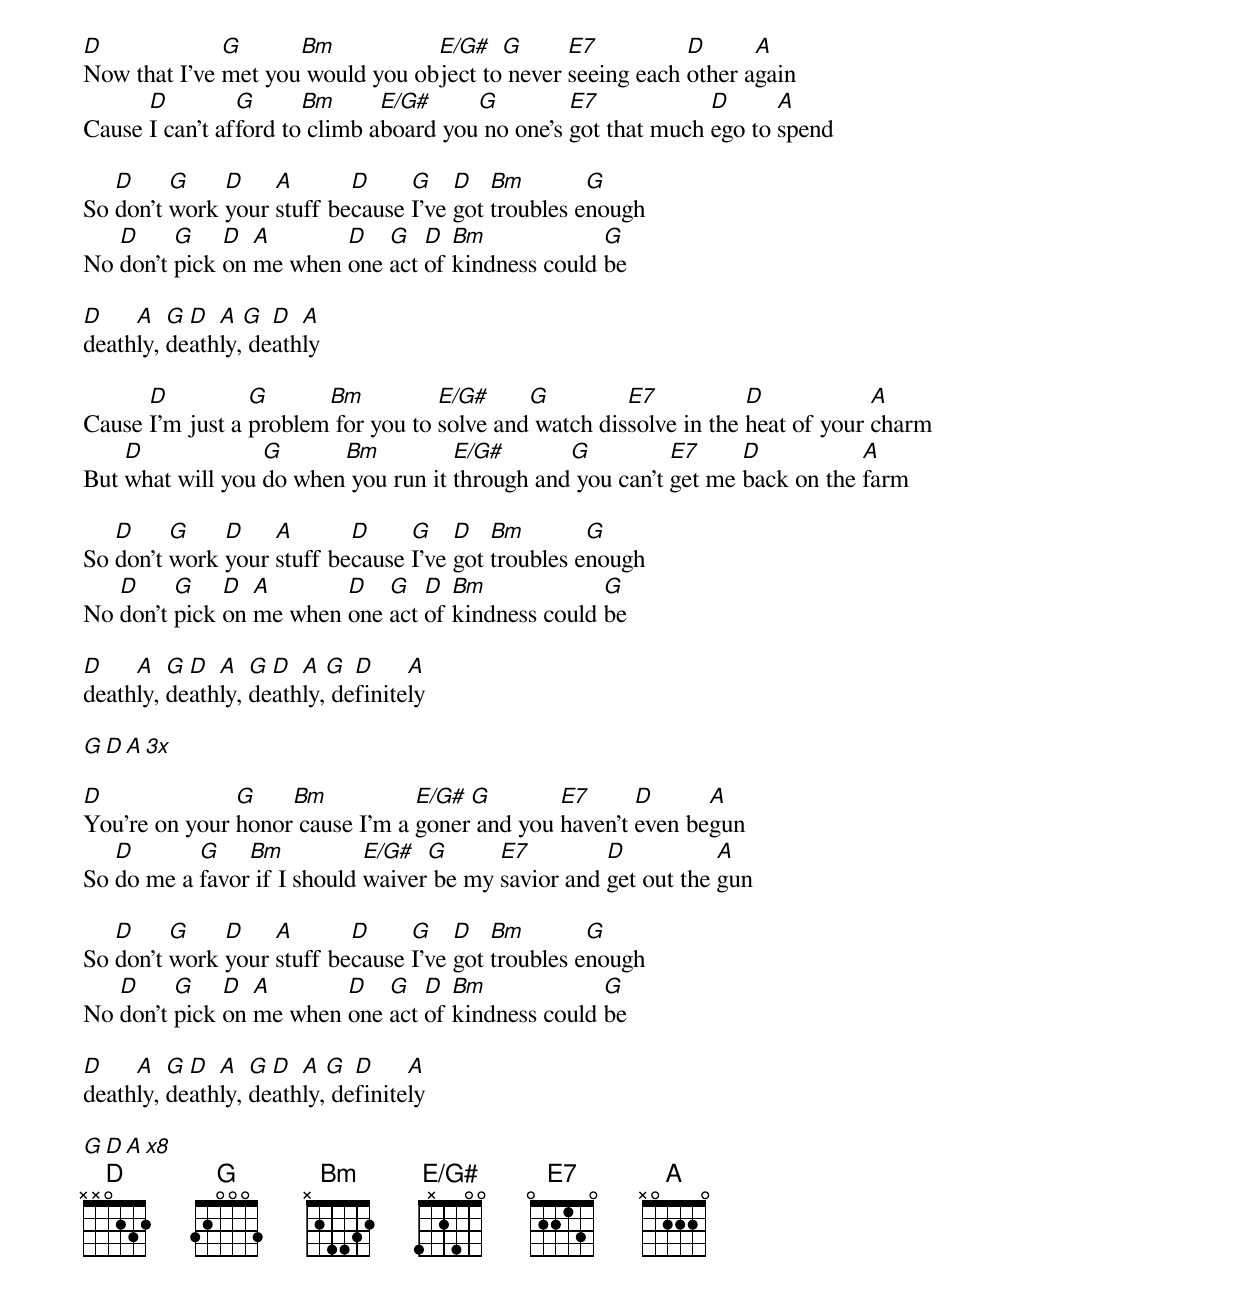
E/G# 4x2400

D             G      Bm           E/G#   G      E7          D      A
Now that I've met you would you object to never seeing each other again
      D         G      Bm      E/G#     G         E7            D      A
Cause I can't afford to climb aboard you no one's got that much ego to spend

   D     G    D    A       D     G    D   Bm        G
So don't work your stuff because I've got troubles enough
   D     G    D  A       D   G   D  Bm             G
No don't pick on me when one act of kindness could be

D    A   G D  A  G  D  A
deathly, deathly, deathly

      D          G      Bm          E/G#     G         E7           D            A
Cause I'm just a problem for you to solve and watch dissolve in the heat of your charm
    D             G      Bm          E/G#       G          E7     D           A
But what will you do when you run it through and you can't get me back on the farm

   D     G    D    A       D     G    D   Bm        G
So don't work your stuff because I've got troubles enough
   D     G    D  A       D   G   D  Bm             G
No don't pick on me when one act of kindness could be

D    A   G D  A   G D  A  G  D     A
deathly, deathly, deathly, definitely

G D A  3x

D              G    Bm           E/G# G        E7      D      A
You're on your honor cause I'm a goner and you haven't even begun
   D       G    Bm           E/G#  G      E7         D           A
So do me a favor if I should waiver be my savior and get out the gun

   D     G    D    A       D     G    D   Bm        G
So don't work your stuff because I've got troubles enough
   D     G    D  A       D   G   D  Bm             G
No don't pick on me when one act of kindness could be

D    A   G D  A   G D  A  G  D     A
deathly, deathly, deathly, definitely

G  D  A  x8
